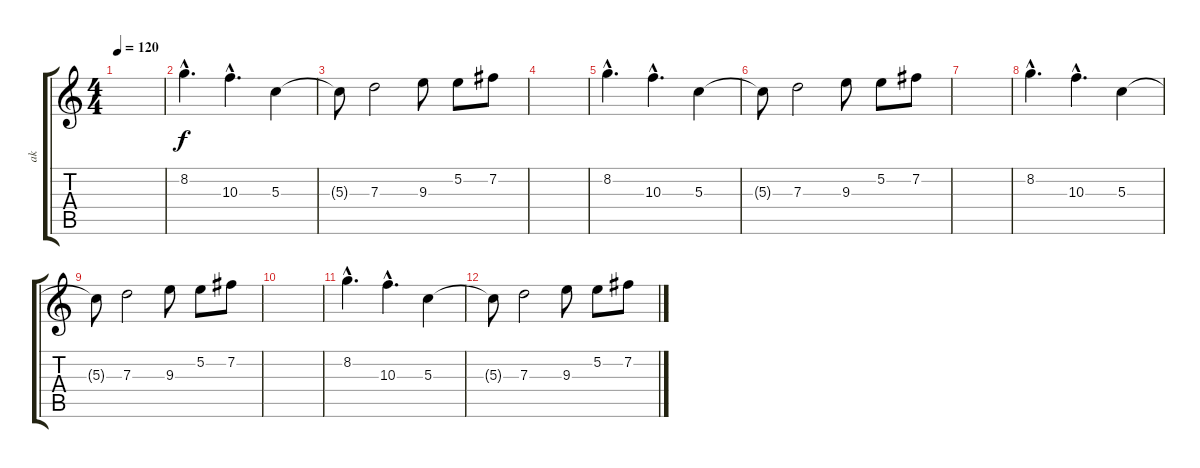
\track ("ak" "ak") {instrument acousticguitarnylon}
\staff {score tabs}
\tuning (E4 B3 G3 D3 A2 E2) {hide}
\ts (4 4)
\tempo 120
\clef g2
\ks c
|
8.2{hac}.4{d} 10.3{hac}.4{d} 5.3.4 |
5.3{t}.8 7.3.2 9.3.8 5.2.8 7.2.8 |
|
8.2{hac}.4{d} 10.3{hac}.4{d} 5.3.4 |
5.3{t}.8 7.3.2 9.3.8 5.2.8 7.2.8 |
|
8.2{hac}.4{d} 10.3{hac}.4{d} 5.3.4 |
5.3{t}.8 7.3.2 9.3.8 5.2.8 7.2.8 |
|
8.2{hac}.4{d} 10.3{hac}.4{d} 5.3.4 |
5.3{t}.8 7.3.2 9.3.8 5.2.8 7.2.8
